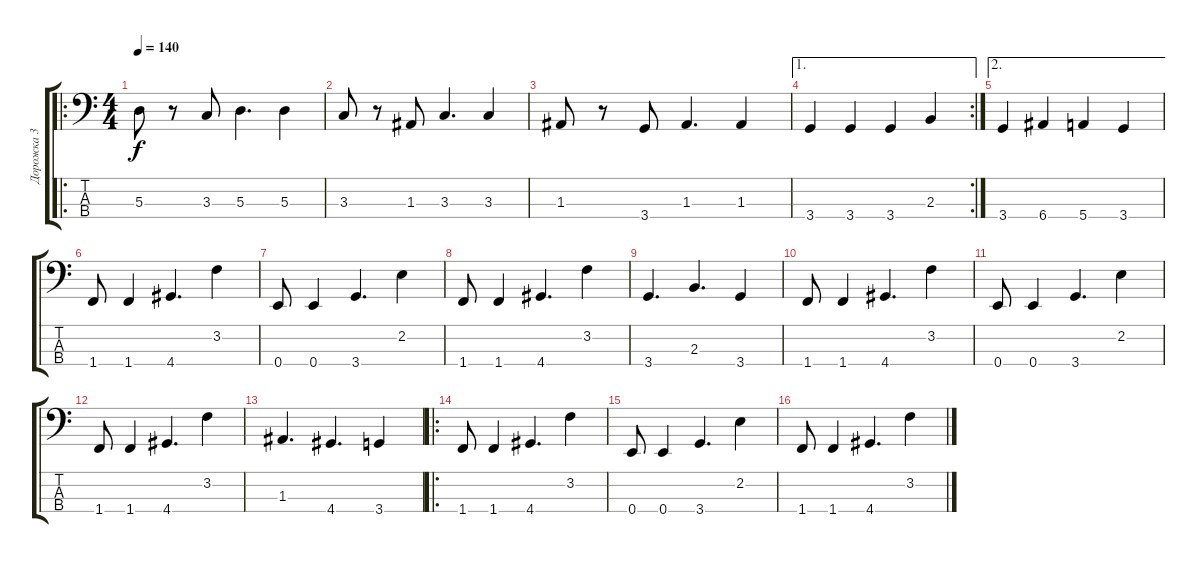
\track ("Дорожка 3" "Дорожка 3") {instrument electricbassfinger}
\staff {score tabs}
\tuning (G2 D2 A1 E1) {hide}
\ro
\ts (4 4)
\tempo 140
\clef f4
\ks c
5.3.8{dy f} r.8 3.3.8 5.3.4{d} 5.3.4 |
3.3.8 r.8 1.3.8 3.3.4{d} 3.3.4 |
1.3.8 r.8 3.4.8 1.3.4{d} 1.3.4 |
\ae 1
\rc 2
3.4.4 3.4.4 3.4.4 2.3.4 |
\ae 2
3.4.4 6.4.4 5.4.4 3.4.4 |
1.4.8 1.4.4 4.4.4{d} 3.2.4 |
0.4.8 0.4.4 3.4.4{d} 2.2.4 |
1.4.8 1.4.4 4.4.4{d} 3.2.4 |
3.4.4{d} 2.3.4{d} 3.4.4 |
1.4.8 1.4.4 4.4.4{d} 3.2.4 |
0.4.8 0.4.4 3.4.4{d} 2.2.4 |
1.4.8 1.4.4 4.4.4{d} 3.2.4 |
1.3.4{d} 4.4.4{d} 3.4.4 |
\ro
1.4.8 1.4.4 4.4.4{d} 3.2.4 |
0.4.8 0.4.4 3.4.4{d} 2.2.4 |
1.4.8 1.4.4 4.4.4{d} 3.2.4
